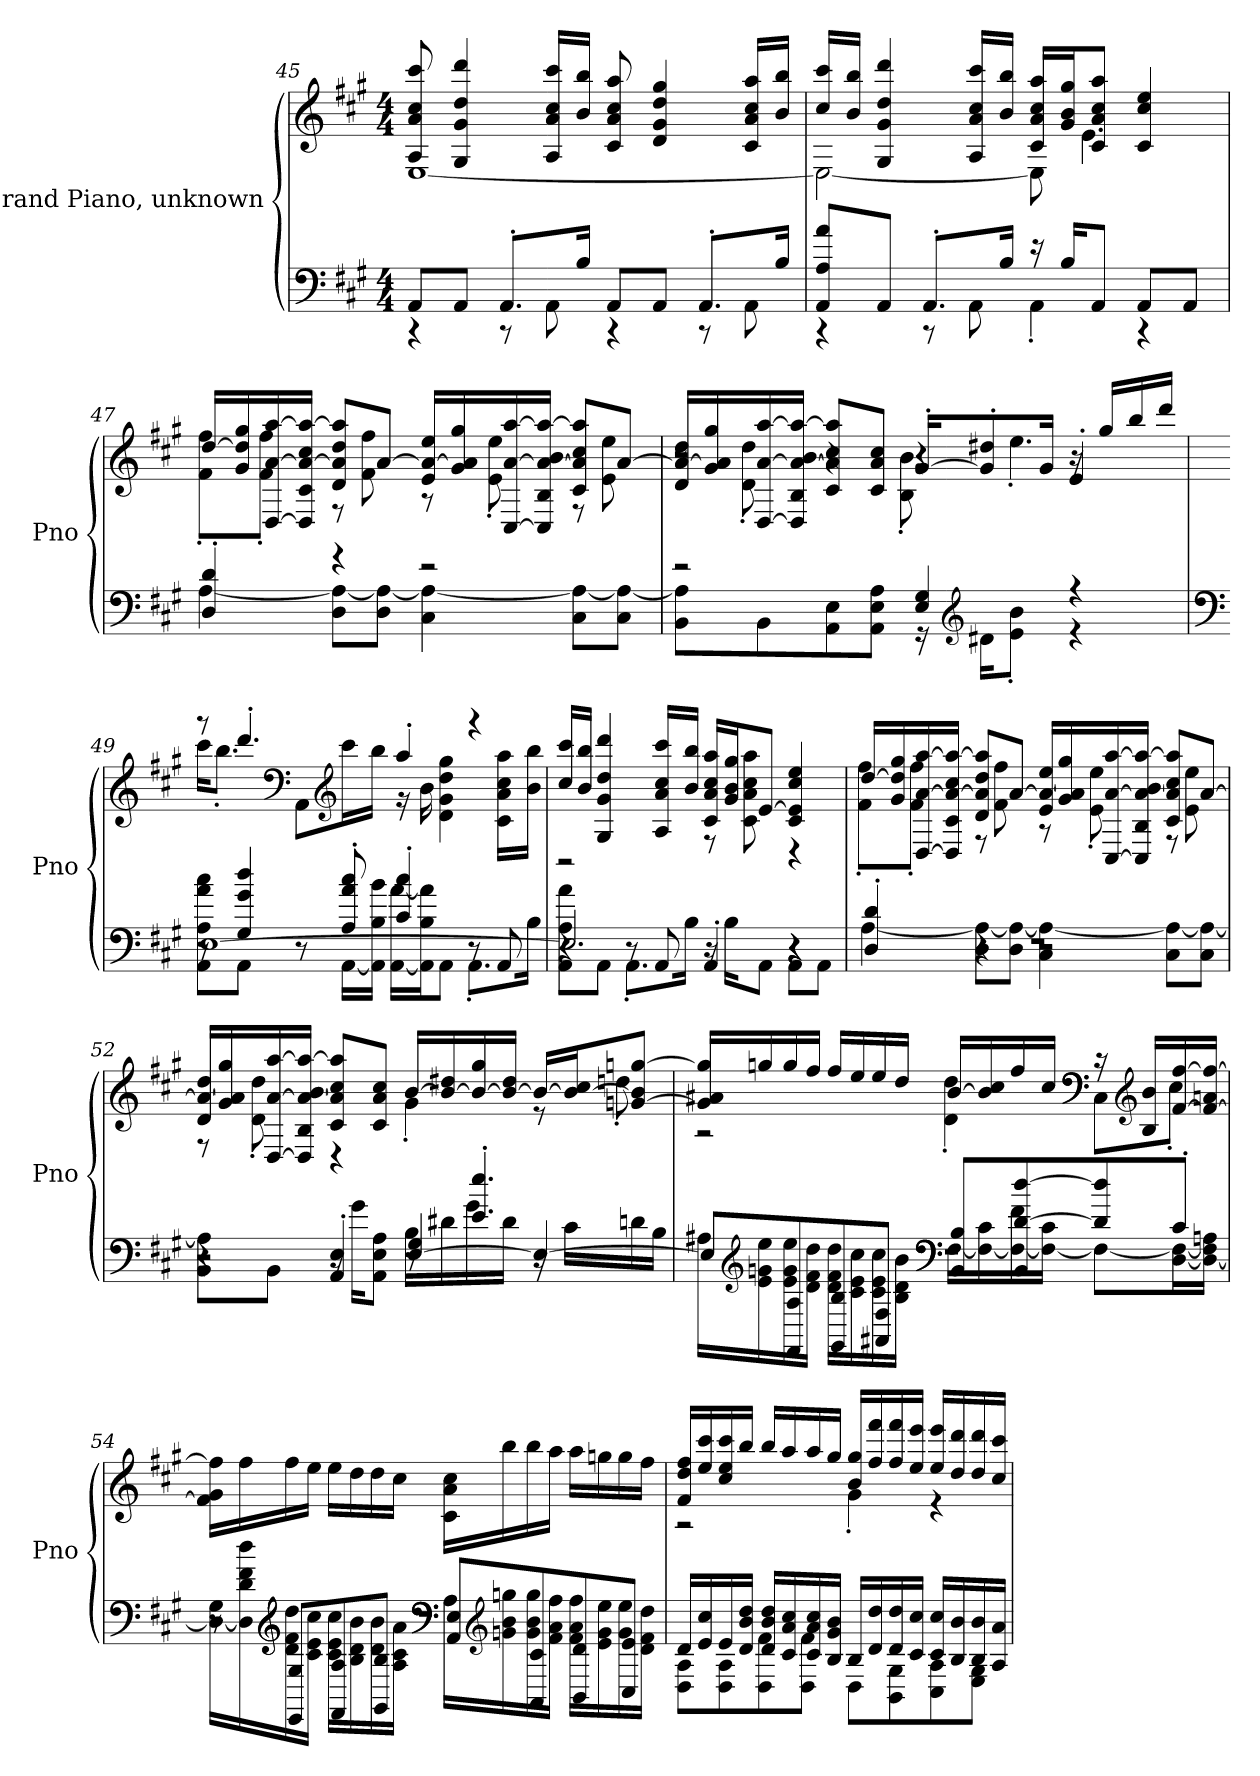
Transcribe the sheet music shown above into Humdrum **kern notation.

**kern	**kern
*part1	*part1
*staff2	*staff1
*I"Grand Piano, unknown	*
*I'Pno	*
*clefF4	*clefG2
*k[f#c#g#]	*k[f#c#g#]
*M4/4	*M4/4
=45	=45
*^	*^
8AA/L	4r	8A/ 8a/ 8cc#/ 8ccc#/	[1E
8AA/J	.	4G#/ 4g#/ 4dd/ 4ddd/	.
8.AA'/L	8r	.	.
.	8AA\	16A/ 16a/ 16cc#/ 16ccc#/LL	.
16B/Jk	.	16b/ 16bb/JJ	.
8AA/L	4r	8c#/ 8a/ 8cc#/ 8aa/	.
8AA/J	.	4d/ 4g#/ 4dd/ 4gg#/	.
8.AA'/L	8r	.	.
.	8AA\	16c#/ 16a/ 16cc#/ 16aa/LL	.
16B/Jk	.	16b/ 16bb/JJ	.
!!LO:LB:g=z	!!
=46	=46	=46	=46
8AA/ 8A/ 8a/L	4r	16cc#/ 16ccc#/LL	2E\_
.	.	16b/ 16bb/JJ	.
8AA/J	.	4G#/ 4g#/ 4dd/ 4ddd/	.
8.AA'/L	8r	.	.
.	8AA\	16A/ 16a/ 16cc#/ 16ccc#/LL	.
16B/Jk	.	16b/ 16bb/JJ	.
16r	4AA'\	16c#/ 16a/ 16cc#/ 16aa/LL	8E\]
16B/KL	.	16g#/ 16b/ 16gg#/J	.
8AA/J	.	8c#/ 8a/ 8cc#/ 8aa/J	4.e\
8AA/L	4r	4c#/ 4cc#/ 4ee/	.
8AA/J	.	.	.
=47	=47	=47	=47
4D/' 4d/'	[4A\	[16dd/LL	8f#\' 8ff#\'L
.	.	16g#/ 16dd/] 16gg#/	.
.	.	[16D/ [16a/ [16aa/	8f#\' 8ff#\'J
.	.	16D/] 16c#/ 16a/_ 16cc#/ 16aa/_JJ	.
4r	8D\ 8A\_L	8d/ 8a/] 8dd/ 8aa/]L	8r
.	8D\ 8A\_J	[8a/J	8f#\ 8ff#\
2r	4C#\ 4A\_	16e/ 16a/_ 16ee/LL	8r
.	.	16g#/ 16a/] 16gg#/	.
.	.	[16C#/ [16a/ [16aa/	8e\' 8ee\'
.	.	16C#/] 16B/ 16a/_ 16b/ 16aa/_JJ	.
.	8C#\ 8A\_L	8c#/ 8a/] 8cc#/ 8aa/]L	8r
.	8C#\ 8A\_J	[8a/J	8e\ 8ee\
!!LO:LB:g=z
=48	=48	=48	=48
*	*	*	*^
2r	8BB\ 8A\]L	16d/ 16a/_ 16dd/LL	8r	2r
.	.	16g#/ 16a/] 16gg#/	.	.
.	8BB\	[16D/ [16a/ [16aa/	8d\' 8dd\'	.
.	.	16D/] 16B/ 16a/_ 16b/ 16aa/_JJ	.	.
.	8AA\ 8E\	8c#/ 8a/] 8cc#/ 8aa/]L	4r	.
.	8AA\ 8E\ 8A\J	8c#/ 8a/ 8cc#/J	.	.
4E/ 4G#/	16r	[16g#'/KL	8B\' 8b\'	4r
*clefG2	*	*	*	*
.	16d#X\KL	8g#/]' 8dd#X/'	.	.
.	8e\' 8b\'J	.	4.ee'\	.
.	.	16g#/Jk	.	.
4r	4r	16r	.	4e'/
.	.	16gg#/LL	.	.
.	.	16bb/	.	.
.	.	16ddd/JJ	.	.
*v	*v	*	*	*
*	*v	*v	*v
=49	=49
*clefF4	*
*^	*^
*	*^	*	*
8r	8AA\ 8A\ 8a\ 8cc#\L	[1E	8r	16ccc#\KL
.	.	.	.	8.bb'\J
4G#/ 4g#/ 4dd/	8AA\J	.	4.ddd'/	.
*	*	*	*clefF4	*
.	8r	.	.	8AA\L
*	*	*	*clefG2	*
8A/' 8a/' 8cc#/'	[16AA\LL	.	.	16ccc#\L
.	16AA\] 16B\ 16b\JJ	.	.	16bb\JJ
4c#/' 4cc#/'	[16AA\ [16a\LL	.	4aa'/	16r
.	16AA\] 16B\ 16a\]J	.	.	16b\
.	8AA\J	.	.	4d\ 4g#\ 4dd\ 4gg#\
8r	8.AA'\L	.	4r	.
8AA/	.	.	.	16c#\ 16a\ 16cc#\ 16aa\LL
.	16B\Jk	.	.	16b\ 16bb\JJ
!!LO:LB:g=z	!!
=50	=50	=50	=50	=50
4r	8AA\ 8A\ 8a\L	2.E/]	16cc#/ 16ccc#/LL	2r
.	.	.	16b/ 16bb/JJ	.
.	8AA\J	.	4G#/ 4g#/ 4dd/ 4ddd/	.
8r	8.AA'\L	.	.	.
8AA/	.	.	16A/ 16a/ 16cc#/ 16ccc#/LL	.
.	16B\Jk	.	16b/ 16bb/JJ	.
4AA'/	16r	.	16c#/ 16a/ 16cc#/ 16aa/LL	8r
.	16B\KL	.	16g#/ 16b/ 16gg#/J	.
.	8AA\J	.	[8e/J	8c#\ 8a\ 8cc#\ 8aa\
4r	8AA\L	4r	4c#/ 4e/] 4cc#/ 4ee/	4r
.	8AA\J	.	.	.
=51	=51	=51	=51	=51
1r	[4A\	4D/' 4d/'	[16dd/LL	8f#\' 8ff#\'L
.	.	.	16g#/ 16dd/] 16gg#/	.
.	.	.	[16D/ [16a/ [16aa/	8f#\' 8ff#\'J
.	.	.	16D/] 16c#/ 16a/_ 16cc#/ 16aa/_JJ	.
.	8D\ 8A\_L	4r	8d/ 8a/] 8dd/ 8aa/]L	8r
.	8D\ 8A\_J	.	[8a/J	8f#\ 8ff#\
.	4C#\ 4A\_	2r	16e/ 16a/_ 16ee/LL	8r
.	.	.	16g#/ 16a/] 16gg#/	.
.	.	.	[16C#/ [16a/ [16aa/	8e\' 8ee\'
.	.	.	16C#/] 16B/ 16a/_ 16b/ 16aa/_JJ	.
.	8C#\ 8A\_L	.	8c#/ 8a/] 8cc#/ 8aa/]L	8r
.	8C#\ 8A\_J	.	[8a/J	8e\ 8ee\
!!LO:PB:g=z	!!
=52	=52	=52	=52	=52
2r	8BB\ 8A\]L	4r	16d/ 16a/_ 16dd/LL	8r
.	.	.	16g#/ 16a/] 16gg#/	.
.	8BB\J	.	[16D/ [16a/ [16aa/	8d\' 8dd\'
.	.	.	16D/] 16B/ 16a/_ 16b/ 16aa/_JJ	.
.	16r	4AA/' 4E/'	8c#/ 8a/] 8cc#/ 8aa/]L	4r
.	16g#\KL	.	.	.
.	8AA\ 8E\ 8A\J	.	8c#/ 8a/ 8cc#/J	.
8r	16B\LL	[4E/ 4G#/	[16b/LL	4g#'\
.	16d#X\	.	16b/_ 16dd#X/	.
4.e/' 4.ee/'	16g#\	.	16b/_ 16gg#/	.
.	16d#\JJ	.	16b/_ 16dd#/JJ	.
.	16r	4E/_	16b/LL_	8r
.	16c#\LL	.	16b/_ 16cc#/J	.
.	16dn\	.	[8gn/ 8b/] [8ggn/J	8ddn'\
.	16B\JJ	.	.	.
!!LO:LB:g=z	!!
=53	=53	=53	=53	=53
1r	16A#X\LL	8E/L]	16g/] 16a#X/ 16gg/]LL	2r
*clefG2	*	*	*	*
.	16e\ 16gn\ 16ee\	.	16ggn/	.
.	16e\ 16g\ 16ee\	8FF#/ 8A#/	16gg/	.
.	16d\ 16f#\ 16dd\JJ	.	16ff#/JJ	.
.	16d\ 16f#\ 16dd\LL	8GG#/ 8B/	16ff#/LL	.
.	16c#\ 16e\ 16cc#\	.	16ee/	.
.	16c#\ 16e\ 16cc#\	8AA#X/ 8F#/J	16ee/	.
.	16B\ 16d\ 16b\JJ	.	16dd/JJ	.
*clefF4	*	*	*	*
.	[16F#\LL	8BB/ 8B/L	[16b/LL	4d\' 4dd\'
.	16F#\_ 16c#\	.	16b/] 16cc#/	.
.	16F#\_ 16f#\	8BB/ [8d/ [8dd/	16ff#/	.
.	16F#\_ 16c#\JJ	.	16cc#/JJ	.
*	*	*	*clefF4	*
.	8F#\L_	8d/] 8dd/]	16r	8C#\L
*	*	*	*clefG2	*
.	.	.	16B/ 16b/LL	.
.	[16D\ 16F#\_L	8c#'/J	[16f#/ [16ff#/	8cc#'\J
.	16D\_ 16F#\] 16An\JJ	.	16f#/_ 16an/ 16ff#/_JJ	.
*	*	*	*v	*v
!!LO:LB:g=z
=54	=54	=54	=54
1r	16D\_ 16G#\LL	8r	16f#\] 16g#\ 16ff#\]LL
.	16D\] 16d\ 16f#\ 16dd\	.	16ff#\
*clefG2	*	*	*
.	16d\ 16f#\ 16dd\	8EE/ 8G#/L	16ff#\
.	16c#\ 16e\ 16cc#\JJ	.	16ee\JJ
.	16c#\ 16e\ 16cc#\LL	8FF#/ 8A/	16ee\LL
.	16B\ 16d\ 16b\	.	16dd\
.	16d\ 16b\	8GG#/ 8B/J	16dd\
.	16A\ 16c#\ 16a\JJ	.	16cc#\JJ
*clefF4	*	*	*
.	16A\LL	8AA/ 8E/L	16c#\ 16a\ 16cc#\LL
*clefG2	*	*	*
.	16gn\ 16b\ 16ggn\	.	16bb\
.	16g\ 16b\ 16gg\	8AA/ 8c#/	16bb\
.	16f#\ 16a\ 16ff#\JJ	.	16aa\JJ
.	16f#\ 16a\ 16ff#\LL	8BB/ 8d/	16aa\LL
.	16e\ 16g\ 16ee\	.	16ggn\
.	16g\ 16ee\	8C#/ 8e/J	16gg\
.	16d\ 16f#\ 16dd\JJ	.	16ff#\JJ
*	*v	*v	*
!!LO:LB:g=z
=55	=55	=55
*	*	*^
16d/LL	8D\ 8A\L	16f#/ 16dd/ 16ff#/LL	2r
16e/ 16cc#/	.	16ee/ 16ccc#/	.
16e/	8D\ 8A\	16cc#/ 16ee/ 16ccc#/	.
16d/ 16b/ 16dd/JJ	.	16bb/JJ	.
16d/ 16b/ 16dd/LL	8D\ 8f#\	16bb/LL	.
16c#/ 16a/ 16cc#/	.	16aa/	.
16c#/ 16a/ 16cc#/	8D\ 8f#\J	16aa/	.
16B/ 16g#/ 16b/JJ	.	16gg#/JJ	.
16B/LL	8D\L	16b/ 16gg#/LL	4g#'\
16d/ 16dd/	.	16ff#/ 16fff#/	.
16d/ 16dd/	8BB\ 8G#\	16ff#/ 16fff#/	.
16c#/ 16cc#/JJ	.	16ee/ 16eee/JJ	.
16c#/ 16cc#/LL	8C#\ 8A\	16ee/ 16eee/LL	4r
16B/ 16b/	.	16dd/ 16ddd/	.
16B/ 16b/	8E\ 8G#\J	16dd/ 16ddd/	.
16A/ 16a/JJ	.	16cc#/ 16ccc#/JJ	.
*v	*v	*	*
*	*v	*v
=	=
*-	*-
